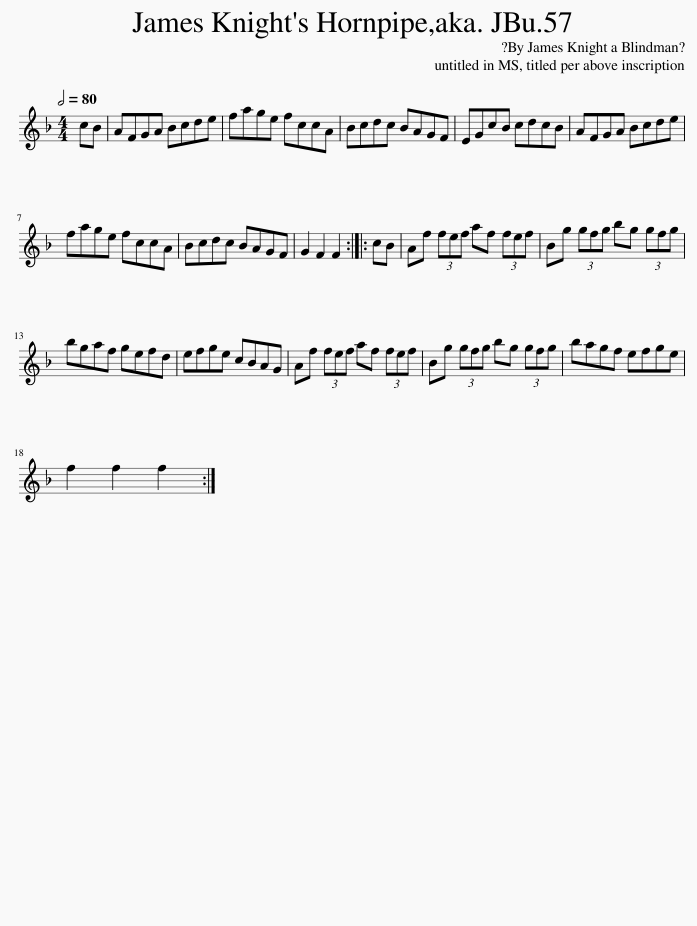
X:1
L:1/8
Q:1/2=80
M:4/4
I:linebreak $
K:F
V:1 treble
V:1
 cB | AFGA Bcde | fage fccA | Bcdc BAGF | EGcB cdcB | %5
 AFGA Bcde |$ fage fccA | Bcdc BAGF | G2 F2 F2 :: cB | %10
 Af (3fef af (3fef | Bg (3gfg bg (3gfg |$ bgaf gefd | efge cBAG | Af (3fef af (3fef | %15
 Bg (3gfg bg (3gfg | bagf efge |$ f2 f2 f2 :| %18
